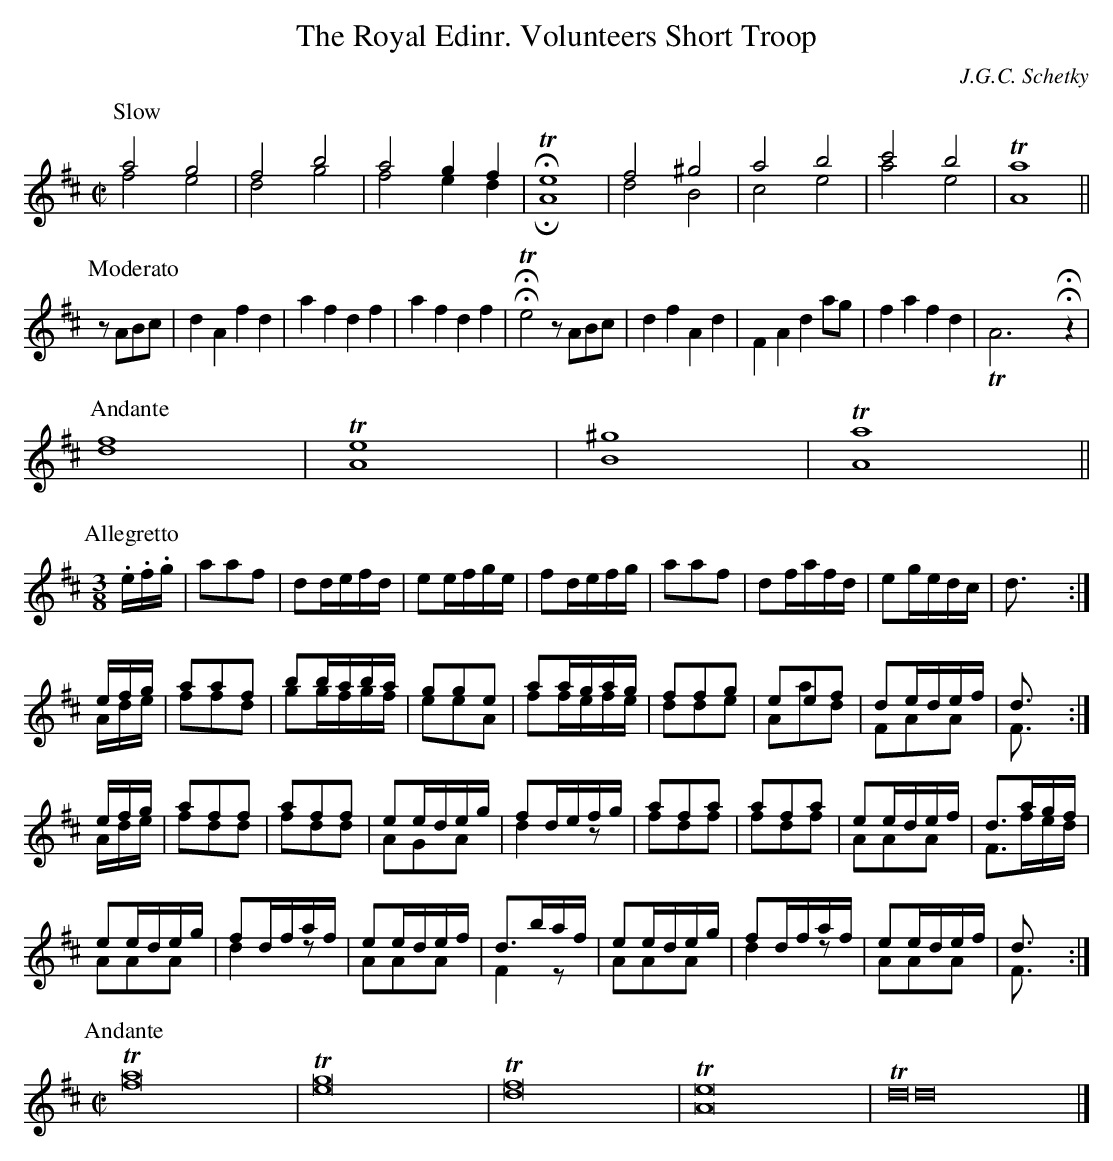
X:1
T:The Royal Edinr. Volunteers Short Troop
C:J.G.C. Schetky
M:C|
L:1/4
V:1 up
V:2 merge down
K:D
P:Slow % [Q:1/2=60]
V:1 a2 g2|f2 b2|a2 gf|HTe4|f2 ^g2|a2 b2|c'2 b2|Ta4||
V:2 f2 e2|d2 g2|f2 ed| HA4|d2  B2|c2 e2|a2  e2| A4||
P:Moderato % [Q:1/2=100]
V:1 x2      |x4  |x4  |x4  | Hx2 x2      |x4  |x4     |x4  | xxx Hz|
V:2 z/A/B/c/|dAfd|afdf|afdf|HTe2 z/A/B/c/|dfAd|FAda/g/|fafd|TA3  Hz|
P:Andante % [Q:1/2=90]
V:1 f4|Te4|^g4|Ta4||
V:2 d4| A4| B4| A4||
P:Allegretto % [Q:1/8=120]
V:1 [M:3/8] [L:1/16]  x x x|x2x2x2|x2x2x2|x2x2x2|x2x2x2|x2x2x2|x2x2x2|x2x2x2|xxx :|
V:2 [M:3/8] [L:1/16] .e.f.g|a2a2f2|d2defd|e2efge|f2defg|a2a2f2|d2fafd|e2gedc|d3  :|
V:1                   efg  |a2a2f2|b2baba|g2g2e2|a2agag|f2f2g2|e2e2f2|d2edef|d3  y:|
V:2                   Ade  |f2f2d2|g2gfgf|e2e2A2|f2fefe|d2d2e2|A2a2d2|F2A2A2|F3  y:|
V:1                   efg  |a2f2f2|a2f2f2|e2edeg|f2defg|a2f2a2|a2f2a2|e2edef|d3agf|
V:2                   Ade  |f2d2d2|f2d2d2|A2G2A2|d4  z2|f2d2f2|f2d2f2|A2A2A2|F3fed|
V:1                         e2edeg|f2dfaf|e2edef|d3baf |e2edeg|f2dfaf|e2edef|d3  y:|
V:2                         A2A2A2|d4  z2|A2A2A2|F4 z2 |A2A2A2|d4  z2|A2A2A2|F3  y:|
P:Andante % [Q:1/2=90]
V:1 [M:C|] [L:1/1] Ta2|Tg2|Tf2|Te2|Td2|]
V:2 [M:C|] [L:1/1]  f2| e2| d2| A2| d2|]
